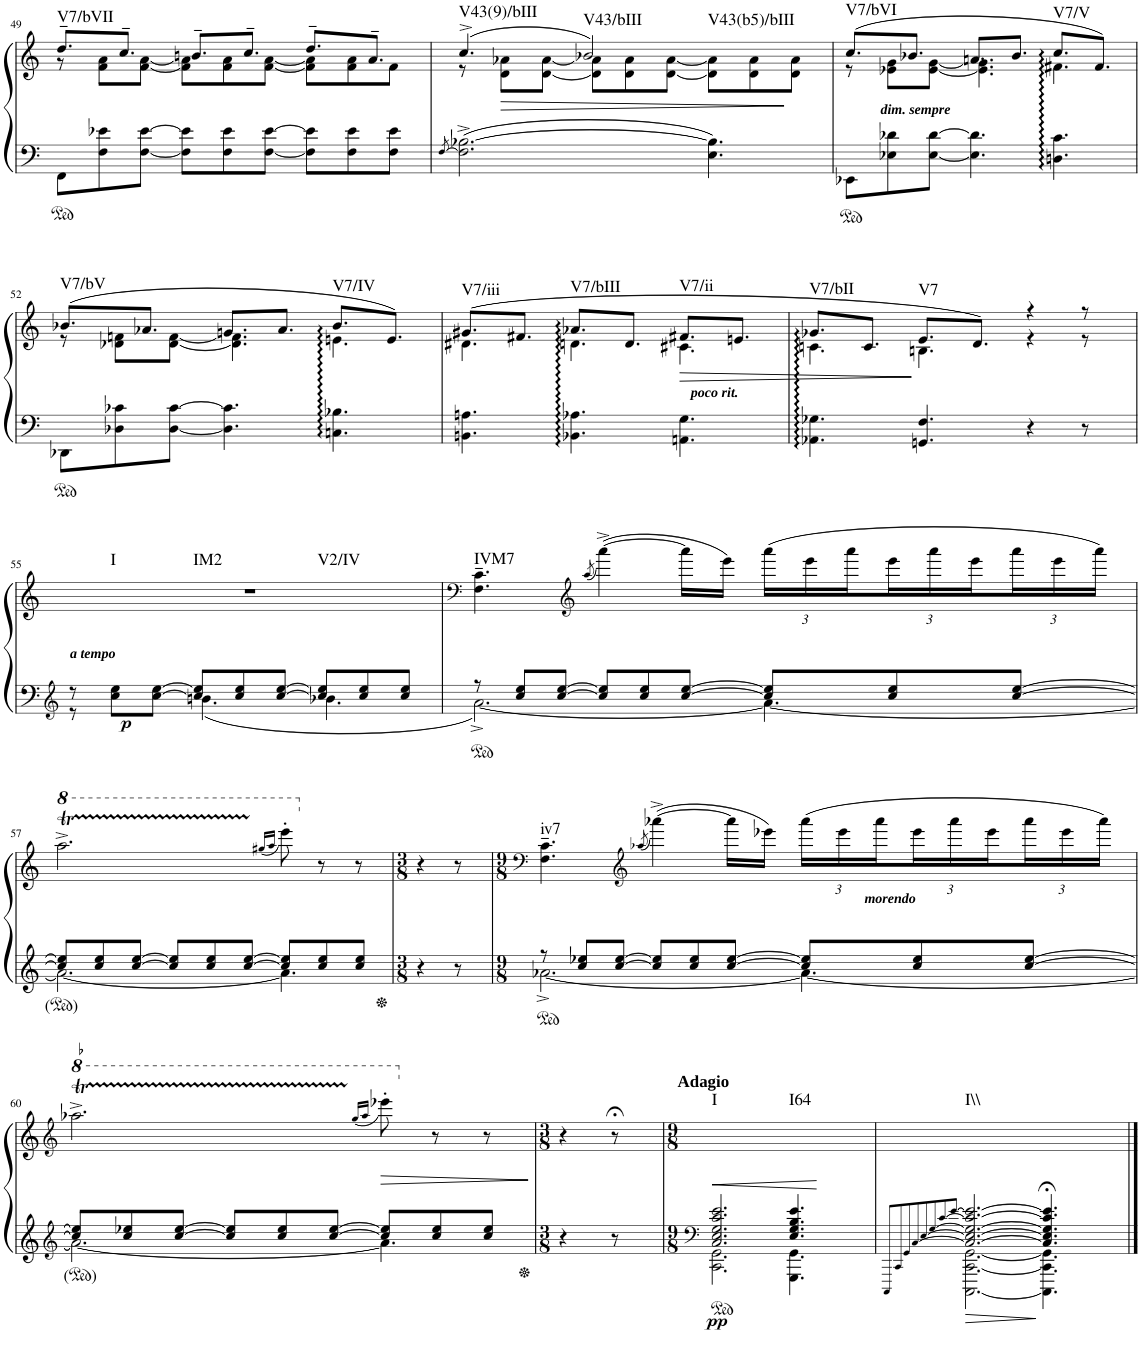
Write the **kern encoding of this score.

**kern	**kern	**dynam	**harte
*part1	*part1	*part1	*part1
*staff2	*staff1	*staff1/2	*
*I"unbenannt	*	*	*
!!LO:PB:g=z
*clefF4	*clefG2	*	*
*k[]	*k[]	*	*
*M9/8	*M9/8	*	*
=49	=49	=49	=49
*	*^	*	*
!	!	!	!	!LO:H:kt=V7/bVII
8FF\L	8.dd~/L	8r	.	N
8F\ 8e-X\	.	8f\ 8a\L	.	.
.	8.cc~/J	.	.	.
[8F\ [8e-\J	.	[8f\ [8a\J	.	.
8F\] 8e-\]L	8.bn~/L	8f\] 8a\]L	.	.
8F\ 8e-\	.	8f\ 8a\	.	.
.	8.cc~/J	.	.	.
[8F\ [8e-\J	.	[8f\ [8a\J	.	.
8F\] 8e-\]L	8.dd~/L	8f\] 8a\]L	.	.
8F\ 8e-\	.	8f\ 8a\	.	.
.	8.a~/J	.	.	.
8F\ 8e-\J	.	8f\J	.	.
=50	=50	=50	=50	=50
[8qF/	.	.	.	.
!	!	!	!	!LO:H:kt=V43(9)/bIII
2.F\]^ [2.B-X\^	(4.cc^/	8r	.	N
!	!	!	!LO:HP:b	!
.	.	8d\ 8a-X\L	>	.
.	.	[8d\ [8a-\J	.	.
!	!	!	!	!LO:H:kt=V43/bIII
.	2b-X/)	8d\] 8a-\]L	.	N
.	.	8d\ 8a-\	.	.
.	.	[8d\ [8a-\J	.	.
!	!	!	!	!LO:H:kt=V43(b5)/bIII
4.E\ 4.B-\]	.	8d\] 8a-\]L	.	N
.	8ryy	8d\ 8a-\	.	.
.	8ryy	8d\ 8a-\J	.	.
=51	=51	=51	=51	=51
!	!	!	!	!LO:H:kt=V7/bVI
8EE-X\L	(8.cc/L	8r	.	N
!	!	!LO:TX:b:Bi:t=dim. sempre	!	!
8E-X\ 8d-X\	.	8e-X\ 8g\L	.	.
.	8.b-X/J	.	.	.
[8E-\ [8d-\J	.	[8e-\ [8g\J	.	.
!	!LO:TX:a:B:t=.	!	!	!
4.E-\] 4.d-\]	8.an/L	4.e-\] 4.g\]	.	.
.	8.b-/J	.	.	.
!	!	!	!	!LO:H:kt=V7/V
4.Dn\:: 4.c\::	8.cc/L	4.f#X\	.	N
.	8.f#/J)	.	.	.
!!LO:LB:g=z	!!
=52	=52	=52	=52	=52
!	!	!	!	!LO:H:kt=V7/bV
8DD-X\L	(8.b-X/L	8r	.	N
8D-X\ 8c-X\	.	8d-X\ 8fn\L	.	.
.	8.a-X/J	.	.	.
[8D-\ [8c-\J	.	[8d-\ [8f\J	.	.
4.D-\] 4.c-\]	8.gn/L	4.d-\] 4.f\]	.	.
.	8.a-/J	.	.	.
!	!	!	!	!LO:H:kt=V7/IV
4.Cn\:: 4.B-X\::	8.b-/L	4.en\	.	N
.	8.e/J)	.	.	.
=53	=53	=53	=53	=53
!	!	!	!	!LO:H:kt=V7/iii
4.BBn\ 4.An\	(8.g#X/L	4.d#X\	.	N
.	8.f#X/J	.	.	.
!	!	!	!	!LO:H:kt=V7/bIII
4.BB-X\:: 4.A-X\::	8.a-X/L	4.dn\	.	N
.	8.d/J	.	.	.
!LO:TX:a:Bi:t=poco rit.	!	!	!	!
!	!	!	!LO:HP:b	!LO:H:kt=V7/ii
4.AAn\ 4.G\	8.f#X/L	4.c#X\	>	N
.	8.en/J	.	.	.
=54	=54	=54	=54	=54
!	!	!	!	!LO:H:kt=V7/bII
4.AA-X\:: 4.G-X\::	8.g-X/L	4.cn\	.	N
.	8.c/J	.	.	.
!	!	!	!	!LO:H:kt=V7
4.GGn/ 4.F/	8.e/L	4.Bn\	]	N
.	8.d/J)	.	.	.
4r	4r	4r	.	.
8r	8r	8r	.	.
*	*v	*v	*	*
!!LO:LB:g=z
=55	=55	=55	=55
*clefG2	*	*	*
*^	*^	*	*
!LO:TX:a:Bi:t=a tempo	!	!	!	!	!LO:H:n=1:kt=I
!	!	!	!	!	!LO:H:n=2:kt=IM2
!	!	!	!	!	!LO:H:n=3:kt=V2/IV
*	*	*v	*v	*	*
8r	8r	8%9r	.	N N N
!	!	!	!LO:DY:b=2	!
8cc\ 8ee\L	4ryy	.	p	.
[8cc\ [8ee\J	.	.	.	.
8cc/] 8ee/]L	4.bn\	.	.	.
8cc/ 8ee/	.	.	.	.
[8cc/ [8ee/J	.	.	.	.
8cc/] 8ee/]L	4.b-X\	.	.	.
8cc/ 8ee/	.	.	.	.
8cc/ 8ee/J	.	.	.	.
=56	=56	=56	=56	=56
*	*	*clefF4	*	*
!	!	!	!	!LO:H:kt=IVM7
8r	[2.a^\	4.F\~ 4.c\~	.	N
8cc/ 8ee/L	.	.	.	.
[8cc/ [8ee/J	.	.	.	.
*	*	*clefG2	*	*
.	.	(8qaa/	.	.
8cc/] 8ee/]L	.	([4aaa^\)	.	.
8cc/ 8ee/	.	.	.	.
[8cc/ [8ee/J	.	16aaa\LL]	.	.
.	.	16eee\JJ)	.	.
*	*	*Xbrackettup	*	*
8cc/] 8ee/]L	4.a\_	(24aaa\LL	.	.
.	.	24eee\	.	.
.	.	24aaa\	.	.
8cc/ 8ee/	.	24eee\	.	.
.	.	24aaa\	.	.
.	.	24eee\	.	.
[8cc/ [8ee/J	.	24aaa\	.	.
.	.	24eee\	.	.
.	.	24aaa\JJ)	.	.
!!LO:LB:g=z
=57	=57	=57	=57	=57
*	*	*8va	*	*
8cc/] 8ee/]L	2.a\_	2.aaaT^\	.	.
8cc/ 8ee/	.	.	.	.
[8cc/ [8ee/J	.	.	.	.
8cc/] 8ee/]L	.	.	.	.
8cc/ 8ee/	.	.	.	.
[8cc/ [8ee/J	.	.	.	.
.	.	(16qggg#X/LL	.	.
.	.	16qaaa/JJ	.	.
8cc/] 8ee/]L	4.a\]	8eeee'\)	.	.
*	*	*X8va	*	*
8cc/ 8ee/	.	8r	.	.
8cc/ 8ee/J	.	8r	.	.
*v	*v	*	*	*
=58	=58	=58	=58
*M3/8	*M3/8	*	*
4r	4r	.	.
8r	8r	.	.
=59	=59	=59	=59
*	*clefF4	*	*
*M9/8	*M9/8	*	*
*^	*	*	*
!	!	!	!	!LO:H:kt=iv7
8r	[2.a-X^\	4.F\~ 4.c\~	.	N
8cc/ 8ee-X/L	.	.	.	.
[8cc/ [8ee-/J	.	.	.	.
*	*	*clefG2	*	*
.	.	(8qaa-X/	.	.
8cc/] 8ee-/]L	.	([4aaa-X^\)	.	.
8cc/ 8ee-/	.	.	.	.
[8cc/ [8ee-/J	.	16aaa-\LL]	.	.
.	.	16eee-X\JJ)	.	.
!	!	!LO:TX:b:Bi:t=morendo	!	!
8cc/] 8ee-/]L	4.a-\_	(24aaa-\LL	.	.
.	.	24eee-\	.	.
.	.	24aaa-\	.	.
8cc/ 8ee-/	.	24eee-\	.	.
.	.	24aaa-\	.	.
.	.	24eee-\	.	.
[8cc/ [8ee-/J	.	24aaa-\	.	.
.	.	24eee-\	.	.
.	.	24aaa-\JJ)	.	.
!!LO:LB:g=z
=60	=60	=60	=60	=60
*clefG2	*	*clefG2	*	*
*	*	*8va	*	*
!	!	!LO:TX:a:t=♭	!	!
8cc/] 8ee-/]L	2.a-\_	2.aaa-XT^\	.	.
8cc/ 8ee-X/	.	.	.	.
[8cc/ [8ee-/J	.	.	.	.
8cc/] 8ee-/]L	.	.	.	.
8cc/ 8ee-/	.	.	.	.
[8cc/ [8ee-/J	.	.	.	.
.	.	(16qggg/LL	.	.
.	.	16qaaa-/JJ	.	.
8cc/] 8ee-/]L	4.a-\]	8eeee-X'\)	.	.
*	*	*X8va	*	*
8cc/ 8ee-/	.	8r	.	.
8cc/ 8ee-/J	.	8r	.	.
*v	*v	*	*	*
.	.	]	.
=61	=61	=61	=61
*M3/8	*M3/8	*	*
4r	4r	.	.
!	!LO:TX:a:B:t=Adagio	!	!
8r	8r;<	.	.
=62	=62	=62	=62
*clefF4	*	*	*
*M9/8	*M9/8	*	*
*^	*	*	*
!	!	!	!LO:HP:b	!
!	!	!	!LO:DY:n=1:b=2	!LO:H:kt=I
2.C/ 2.E/ 2.G/ 2.c/ 2.e/	2.CC\ 2.GG\	2ryy	< pp	N
!	!	!	!	!LO:H:kt=I64
.	.	2ryy	.	N
4.E/ 4.G/ 4.B/ 4.e/	4.GGG\ 4.GG\	.	.	.
.	.	8ryy	.	.
=63	=63	=63	=63	=63
8qCCC/L	.	.	.	.
8qCC/	.	.	.	.
8qGG/	.	.	.	.
[8qC/	.	.	.	.
[8qE/	.	.	.	.
[8qG/	.	.	.	.
[8qc/	.	.	.	.
[8qe/J	.	.	.	.
!	!	!	!	!LO:H:kt=I\\
2.C/_ 2.E/_ 2.G/_ 2.c/_ 2.e/_	[2.CCC\ [2.CC\ [2.GG\	2ryy	.	N
.	.	2ryy	.	.
4.C/];< 4.E/];< 4.G/];< 4.c/];< 4.e/];<	4.CCC\] 4.CC\] 4.GG\]	.	[	.
.	.	8ryy	.	.
*v	*v	*	*	*
==	==	==	==
*-	*-	*-	*-
